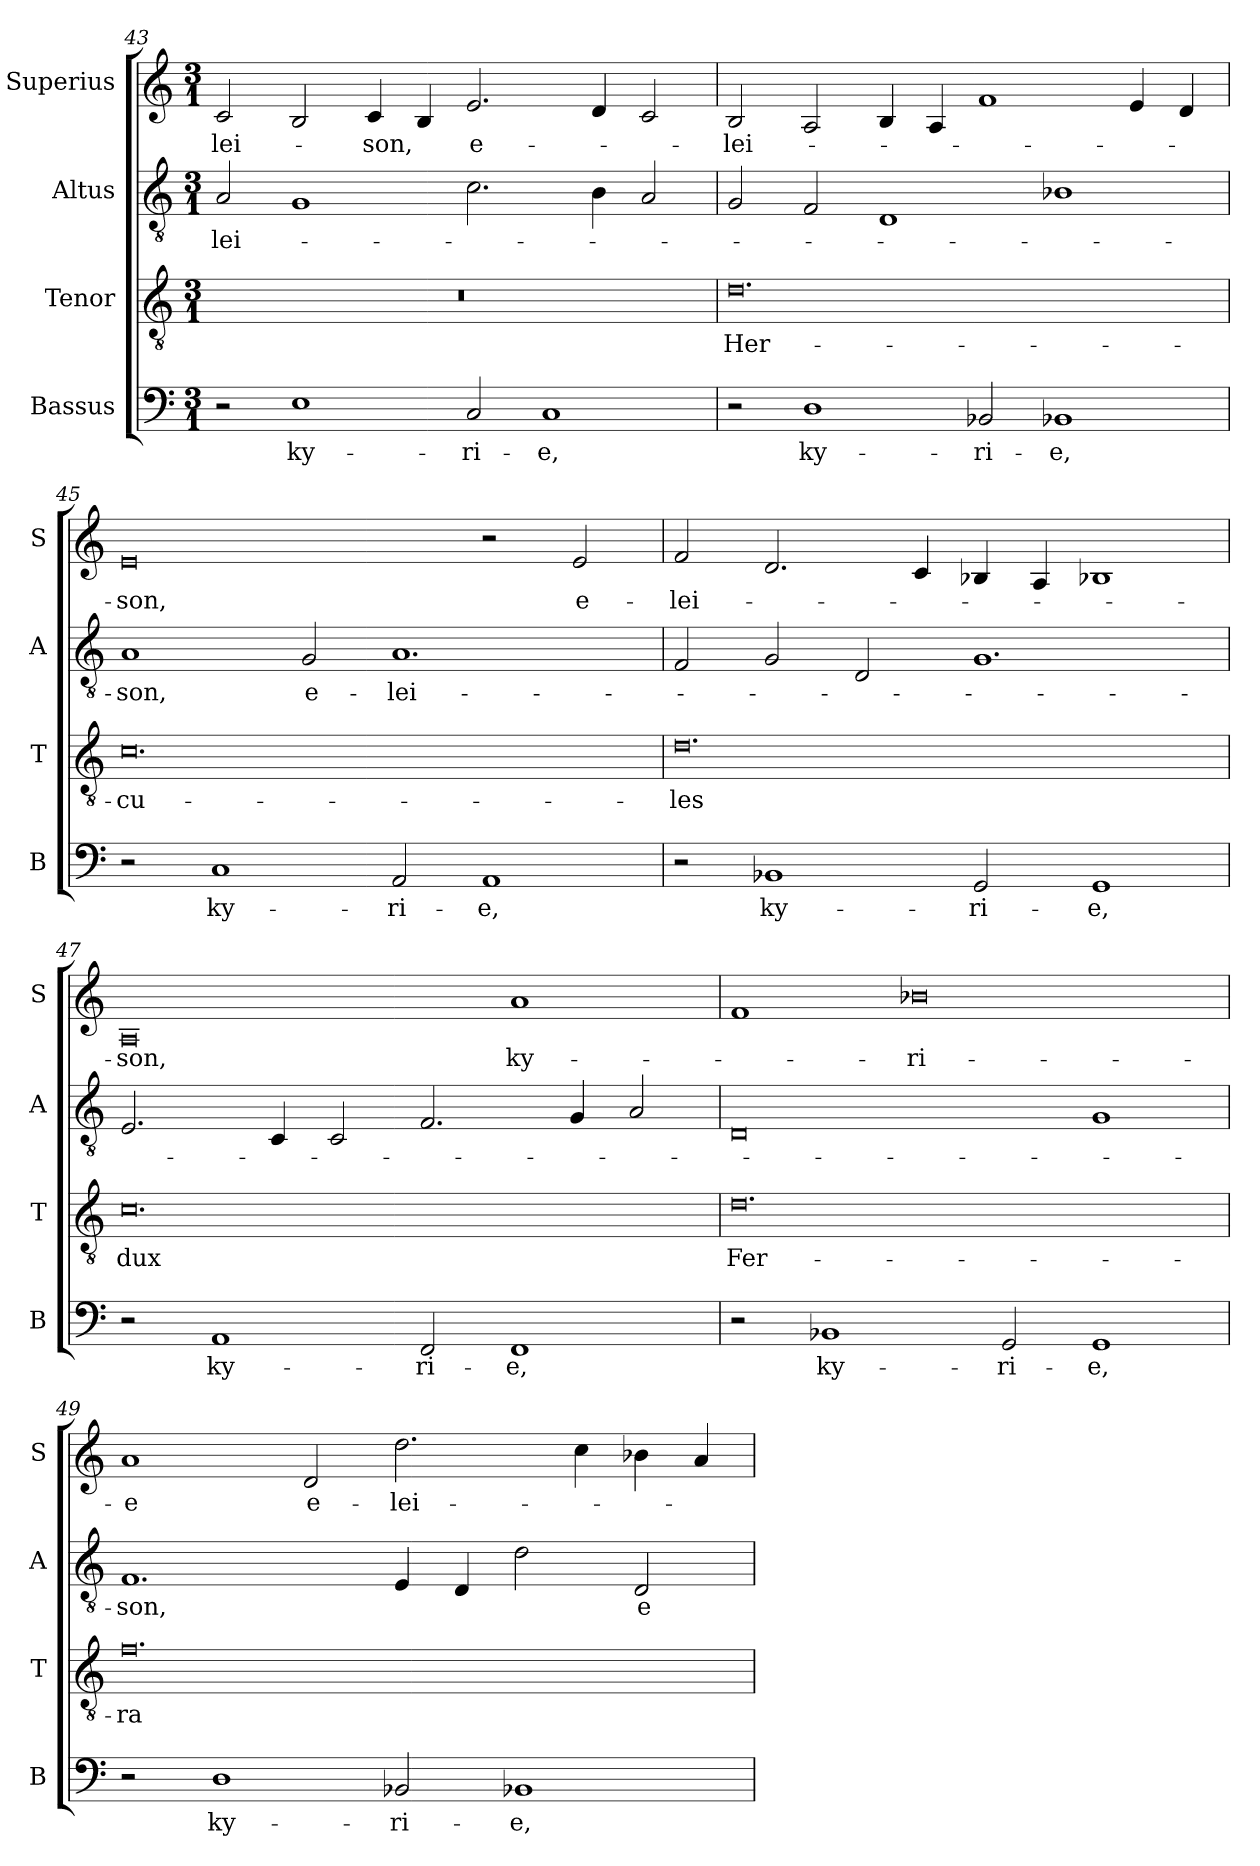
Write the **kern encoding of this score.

**kern	**text	**kern	**text	**kern	**text	**kern	**text
*part4	*part4	*part3	*part3	*part2	*part2	*part1	*part1
*staff4	*staff4	*staff3	*staff3	*staff2	*staff2	*staff1	*staff1
*I"Bassus	*	*I"Tenor	*	*I"Altus	*	*I"Superius	*
*I'B	*	*I'T	*	*I'A	*	*I'S	*
*clefF4	*	*clefGv2	*	*clefGv2	*	*clefG2	*
*k[]	*	*k[]	*	*k[]	*	*k[]	*
*M3/1	*	*M3/1	*	*M3/1	*	*M3/1	*
=43	=43	=43	=43	=43	=43	=43	=43
2r	.	0.r	.	2A/	-lei-	2c/	-lei-
1E	ky-	.	.	1G	.	2B/	.
.	.	.	.	.	.	4c/	-son,
.	.	.	.	.	.	4B/	.
2C/	-ri-	.	.	2.c\	.	2.e/	e-
1C	-e,	.	.	.	.	.	.
.	.	.	.	4B\	.	4d/	.
.	.	.	.	2A/	.	2c/	.
=44	=44	=44	=44	=44	=44	=44	=44
2r	.	0.d	Her-	2G/	.	2B/	-lei-
1D	ky-	.	.	2F/	.	2A/	.
.	.	.	.	1D	.	4B/	.
.	.	.	.	.	.	4A/	.
2BB-X/	-ri-	.	.	.	.	1f	.
1BB-X	-e,	.	.	1B-X	.	.	.
.	.	.	.	.	.	4e/	.
.	.	.	.	.	.	4d/	.
=45	=45	=45	=45	=45	=45	=45	=45
2r	.	0.c	-cu-	1A	-son,	0e	-son,
1C	ky-	.	.	.	.	.	.
.	.	.	.	2G/	e-	.	.
2AA/	-ri-	.	.	1.A	-lei-	.	.
1AA	-e,	.	.	.	.	2r	.
.	.	.	.	.	.	2e/	e-
=46	=46	=46	=46	=46	=46	=46	=46
2r	.	0.d	-les	2F/	.	2f/	-lei-
1BB-X	ky-	.	.	2G/	.	2.d/	.
.	.	.	.	2D/	.	.	.
.	.	.	.	.	.	4c/	.
2GG/	-ri-	.	.	1.G	.	4B-X/	.
.	.	.	.	.	.	4A/	.
1GG	-e,	.	.	.	.	1B-X	.
=47	=47	=47	=47	=47	=47	=47	=47
2r	.	0.c	dux	2.E/	.	0A	-son,
1AA	ky-	.	.	.	.	.	.
.	.	.	.	4C/	.	.	.
.	.	.	.	2C/	.	.	.
2FF/	-ri-	.	.	2.F/	.	.	.
1FF	-e,	.	.	.	.	1a	ky-
.	.	.	.	4G/	.	.	.
.	.	.	.	2A/	.	.	.
=48	=48	=48	=48	=48	=48	=48	=48
2r	.	0.d	Fer-	0D	.	1f	.
1BB-X	ky-	.	.	.	.	.	.
.	.	.	.	.	.	0b-X	-ri-
2GG/	-ri-	.	.	.	.	.	.
1GG	-e,	.	.	1G	.	.	.
=49	=49	=49	=49	=49	=49	=49	=49
2r	.	0.f	-ra-	1.F	-son,	1a	-e
1D	ky-	.	.	.	.	.	.
.	.	.	.	.	.	2d/	e-
2BB-X/	-ri-	.	.	4E/	.	2.dd\	-lei-
.	.	.	.	4D/	.	.	.
1BB-X	-e,	.	.	2d\	.	.	.
.	.	.	.	.	.	4cc\	.
.	.	.	.	2D/	e-	4b-X\	.
.	.	.	.	.	.	4a/	.
=	=	=	=	=	=	=	=
*-	*-	*-	*-	*-	*-	*-	*-
